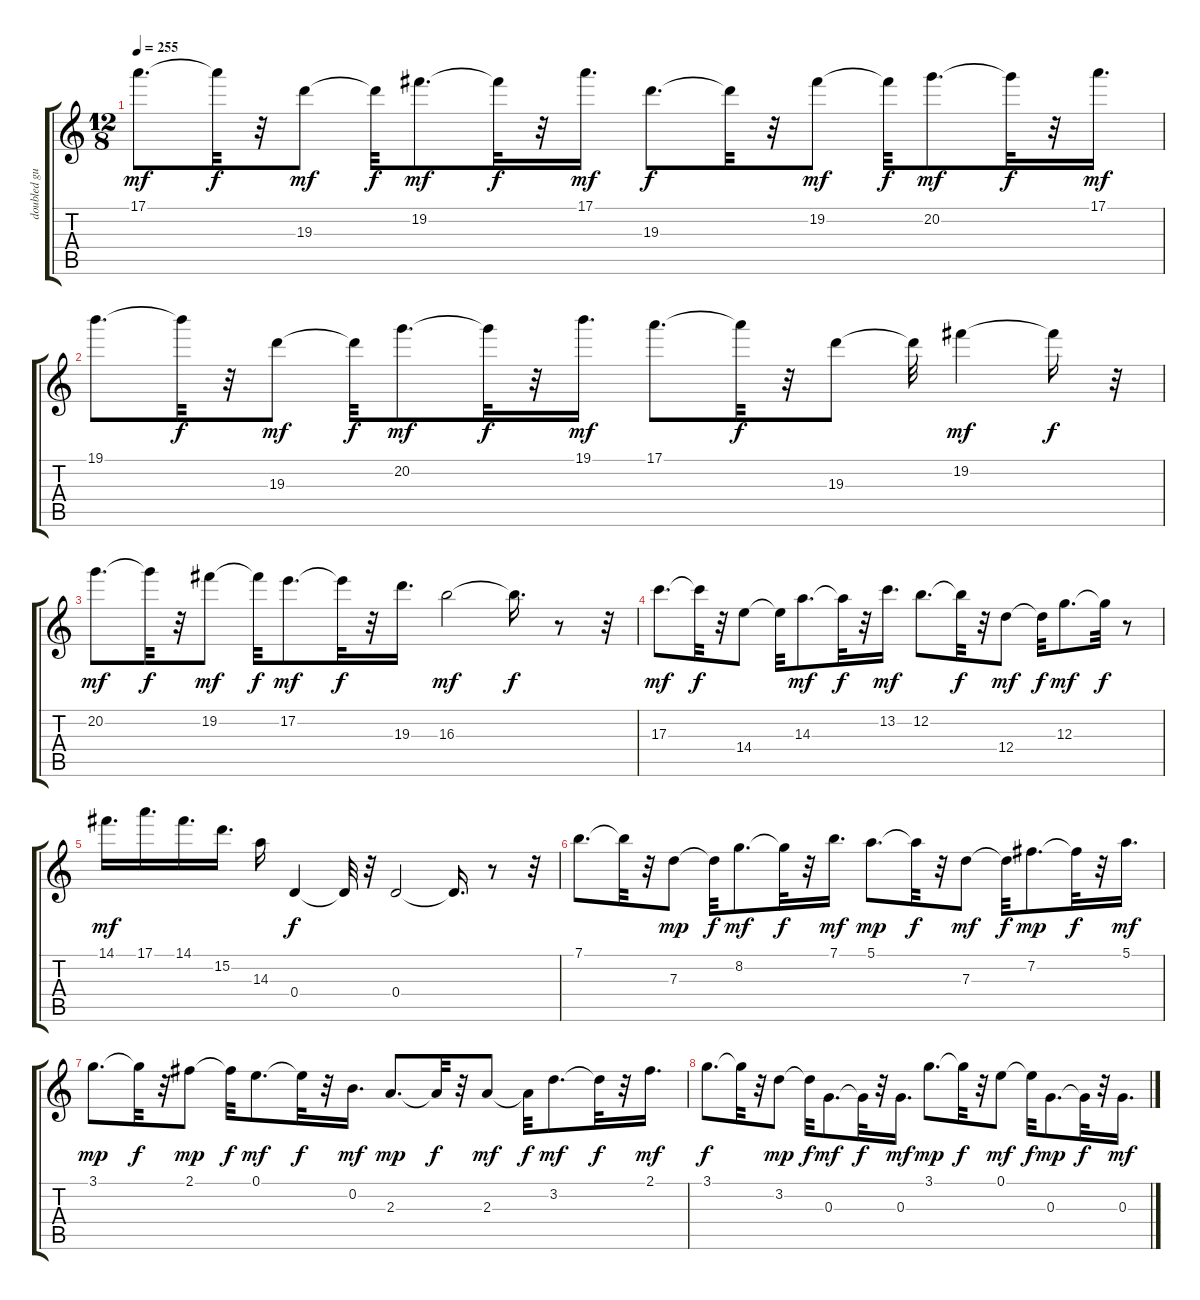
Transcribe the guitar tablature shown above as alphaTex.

\track ("doubled guitar      " "doubled gu") {instrument distortionguitar}
\staff {score tabs}
\tuning (E4 B3 G3 D3 A2 E2) {hide}
\ts (12 8)
\tempo 255
\clef g2
\ks c
17.1.8{d dy mf} 17.1{t}.32{dy f} r.32 19.3.8{dy mf} 19.3{t}.32{dy f} 19.2.8{d dy mf} 19.2{t}.32{dy f} r.32 17.1.16{d dy mf} 19.3.8{d dy f} 19.3{t}.32 r.32 19.2.8{dy mf} 19.2{t}.32{dy f} 20.2.8{d dy mf} 20.2{t}.32{dy f} r.32 17.1.16{d dy mf} |
19.1.8{d} 19.1{t}.32{dy f} r.32 19.3.8{dy mf} 19.3{t}.32{dy f} 20.2.8{d dy mf} 20.2{t}.32{dy f} r.32 19.1.16{d dy mf} 17.1.8{d} 17.1{t}.32{dy f} r.32 19.3.8 19.3{t}.32 19.2.4{dy mf} 19.2{t}.16{dy f} r.32 |
20.2.8{d dy mf} 20.2{t}.32{dy f} r.32 19.2.8{dy mf} 19.2{t}.32{dy f} 17.2.8{d dy mf} 17.2{t}.32{dy f} r.32 19.3.16{d} 16.3.2{dy mf} 16.3{t}.16{d dy f} r.8 r.32 |
17.3.8{d dy mf} 17.3{t}.32{dy f} r.32 14.4.8 14.4{t}.32 14.3.8{d dy mf} 14.3{t}.32{dy f} r.32 13.2.16{d dy mf} 12.2.8{d} 12.2{t}.32{dy f} r.32 12.4.8{dy mf} 12.4{t}.32{dy f} 12.3.8{d dy mf} 12.3{t}.32{dy f} r.8 |
14.1.16{d dy mf} 17.1.16{d} 14.1.16{d} 15.2.16{d} 14.3.16 0.4.4{dy f} 0.4{t}.32 r.32 0.4.2 0.4{t}.16{d} r.8 r.32 |
7.1.8{d} 7.1{t}.32 r.32 7.3.8{dy mp} 7.3{t}.32{dy f} 8.2.8{d dy mf} 8.2{t}.32{dy f} r.32 7.1.16{d dy mf} 5.1.8{d dy mp} 5.1{t}.32{dy f} r.32 7.3.8{dy mf} 7.3{t}.32{dy f} 7.2.8{d dy mp} 7.2{t}.32{dy f} r.32 5.1.16{d dy mf} |
3.1.8{d dy mp} 3.1{t}.32{dy f} r.32 2.1.8{dy mp} 2.1{t}.32{dy f} 0.1.8{d dy mf} 0.1{t}.32{dy f} r.32 0.2.16{d dy mf} 2.3.8{d dy mp} 2.3{t}.32{dy f} r.32 2.3.8{dy mf} 2.3{t}.32{dy f} 3.2.8{d dy mf} 3.2{t}.32{dy f} r.32 2.1.16{d dy mf} |
3.1.8{d dy f} 3.1{t}.32 r.32 3.2.8{dy mp} 3.2{t}.32{dy f} 0.3.8{d dy mf} 0.3{t}.32{dy f} r.32 0.3.16{d dy mf} 3.1.8{d dy mp} 3.1{t}.32{dy f} r.32 0.1.8{dy mf} 0.1{t}.32{dy f} 0.3.8{d dy mp} 0.3{t}.32{dy f} r.32 0.3.16{d dy mf}
